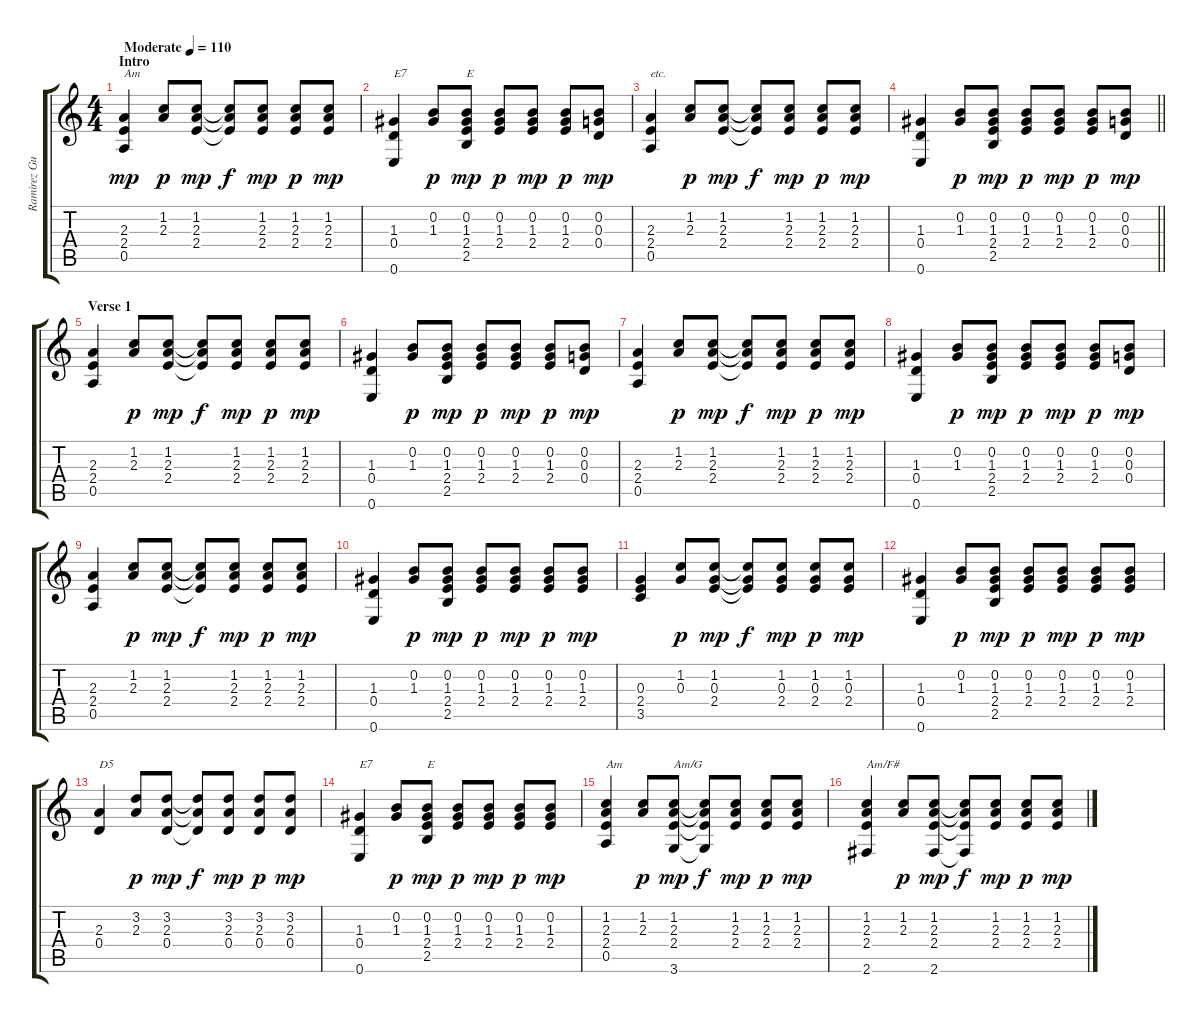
\track ("Ramirez Guitar" "Ramirez Gu") {instrument acousticguitarnylon}
\staff {score tabs}
\tuning (E4 B3 G3 D3 A2 E2) {hide}
\ts (4 4)
\section ("" "Intro")
\tempo (110 "Moderate")
\clef g2
\ks c
(2.3 2.4 0.5).4{txt "Am" dy mp instrument acousticguitarnylon} (1.2 2.3).8{dy p} (1.2 2.3 2.4).8{dy mp} (1.2{t} 2.3{t} 2.4{t}).8{dy f} (1.2 2.3 2.4).8{dy mp} (1.2 2.3 2.4).8{dy p} (1.2 2.3 2.4).8{dy mp} |
(1.3 0.4 0.6).4{txt "E7"} (0.2 1.3).8{dy p} (0.2 1.3 2.4 2.5).8{txt "E" dy mp} (0.2 1.3 2.4).8{dy p} (0.2 1.3 2.4).8{dy mp} (0.2 1.3 2.4).8{dy p} (0.2 0.3 0.4).8{dy mp} |
(2.3 2.4 0.5).4{txt "etc."} (1.2 2.3).8{dy p} (1.2 2.3 2.4).8{dy mp} (1.2{t} 2.3{t} 2.4{t}).8{dy f} (1.2 2.3 2.4).8{dy mp} (1.2 2.3 2.4).8{dy p} (1.2 2.3 2.4).8{dy mp} |
\barLineRight lightlight
(1.3 0.4 0.6).4 (0.2 1.3).8{dy p} (0.2 1.3 2.4 2.5).8{dy mp} (0.2 1.3 2.4).8{dy p} (0.2 1.3 2.4).8{dy mp} (0.2 1.3 2.4).8{dy p} (0.2 0.3 0.4).8{dy mp} |
\section ("" "Verse 1")
(2.3 2.4 0.5).4 (1.2 2.3).8{dy p} (1.2 2.3 2.4).8{dy mp} (1.2{t} 2.3{t} 2.4{t}).8{dy f} (1.2 2.3 2.4).8{dy mp} (1.2 2.3 2.4).8{dy p} (1.2 2.3 2.4).8{dy mp} |
(1.3 0.4 0.6).4 (0.2 1.3).8{dy p} (0.2 1.3 2.4 2.5).8{dy mp} (0.2 1.3 2.4).8{dy p} (0.2 1.3 2.4).8{dy mp} (0.2 1.3 2.4).8{dy p} (0.2 0.3 0.4).8{dy mp} |
(2.3 2.4 0.5).4 (1.2 2.3).8{dy p} (1.2 2.3 2.4).8{dy mp} (1.2{t} 2.3{t} 2.4{t}).8{dy f} (1.2 2.3 2.4).8{dy mp} (1.2 2.3 2.4).8{dy p} (1.2 2.3 2.4).8{dy mp} |
(1.3 0.4 0.6).4 (0.2 1.3).8{dy p} (0.2 1.3 2.4 2.5).8{dy mp} (0.2 1.3 2.4).8{dy p} (0.2 1.3 2.4).8{dy mp} (0.2 1.3 2.4).8{dy p} (0.2 0.3 0.4).8{dy mp} |
(2.3 2.4 0.5).4 (1.2 2.3).8{dy p} (1.2 2.3 2.4).8{dy mp} (1.2{t} 2.3{t} 2.4{t}).8{dy f} (1.2 2.3 2.4).8{dy mp} (1.2 2.3 2.4).8{dy p} (1.2 2.3 2.4).8{dy mp} |
(1.3 0.4 0.6).4 (0.2 1.3).8{dy p} (0.2 1.3 2.4 2.5).8{dy mp} (0.2 1.3 2.4).8{dy p} (0.2 1.3 2.4).8{dy mp} (0.2 1.3 2.4).8{dy p} (0.2 1.3 2.4).8{dy mp} |
(0.3 2.4 3.5).4 (1.2 0.3).8{dy p} (1.2 0.3 2.4).8{dy mp} (1.2{t} 0.3{t} 2.4{t}).8{dy f} (1.2 0.3 2.4).8{dy mp} (1.2 0.3 2.4).8{dy p} (1.2 0.3 2.4).8{dy mp} |
(1.3 0.4 0.6).4 (0.2 1.3).8{dy p} (0.2 1.3 2.4 2.5).8{dy mp} (0.2 1.3 2.4).8{dy p} (0.2 1.3 2.4).8{dy mp} (0.2 1.3 2.4).8{dy p} (0.2 1.3 2.4).8{dy mp} |
(2.3 0.4).4{txt "D5"} (3.2 2.3).8{dy p} (3.2 2.3 0.4).8{dy mp} (3.2{t} 2.3{t} 0.4{t}).8{dy f} (3.2 2.3 0.4).8{dy mp} (3.2 2.3 0.4).8{dy p} (3.2 2.3 0.4).8{dy mp} |
(1.3 0.4 0.6).4{txt "E7"} (0.2 1.3).8{dy p} (0.2 1.3 2.4 2.5).8{txt "E" dy mp} (0.2 1.3 2.4).8{dy p} (0.2 1.3 2.4).8{dy mp} (0.2 1.3 2.4).8{dy p} (0.2 1.3 2.4).8{dy mp} |
(1.2 2.3 2.4 0.5).4{txt "Am"} (1.2 2.3).8{dy p} (1.2 2.3 2.4 3.6).8{txt "Am/G" dy mp} (1.2{t} 2.3{t} 2.4{t} 3.6{t}).8{dy f} (1.2 2.3 2.4).8{dy mp} (1.2 2.3 2.4).8{dy p} (1.2 2.3 2.4).8{dy mp} |
(1.2 2.3 2.4 2.6).4{txt "Am/F#"} (1.2 2.3).8{dy p} (1.2 2.3 2.4 2.6).8{dy mp} (1.2{t} 2.3{t} 2.4{t} 2.6{t}).8{dy f} (1.2 2.3 2.4).8{dy mp} (1.2 2.3 2.4).8{dy p} (1.2 2.3 2.4).8{dy mp}
